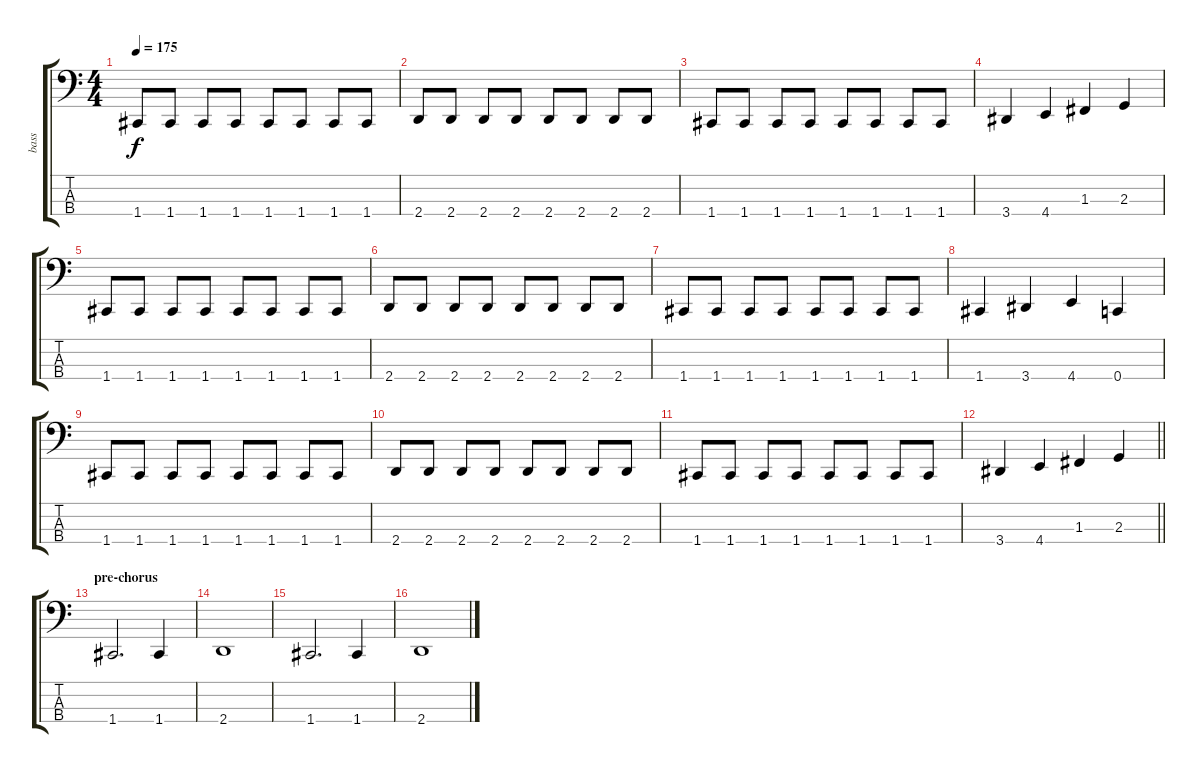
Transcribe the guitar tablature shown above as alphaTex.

\track ("bass" "bass") {instrument electricbassfinger}
\staff {score tabs}
\tuning (Eb2 Bb1 F1 C1) {hide}
\ts (4 4)
\tempo 175
\clef f4
\ks c
1.4.8{dy f} 1.4.8 1.4.8 1.4.8 1.4.8 1.4.8 1.4.8 1.4.8 |
2.4.8 2.4.8 2.4.8 2.4.8 2.4.8 2.4.8 2.4.8 2.4.8 |
1.4.8 1.4.8 1.4.8 1.4.8 1.4.8 1.4.8 1.4.8 1.4.8 |
3.4.4 4.4.4 1.3.4 2.3.4 |
1.4.8 1.4.8 1.4.8 1.4.8 1.4.8 1.4.8 1.4.8 1.4.8 |
2.4.8 2.4.8 2.4.8 2.4.8 2.4.8 2.4.8 2.4.8 2.4.8 |
1.4.8 1.4.8 1.4.8 1.4.8 1.4.8 1.4.8 1.4.8 1.4.8 |
1.4.4 3.4.4 4.4.4 0.4.4 |
1.4.8 1.4.8 1.4.8 1.4.8 1.4.8 1.4.8 1.4.8 1.4.8 |
2.4.8 2.4.8 2.4.8 2.4.8 2.4.8 2.4.8 2.4.8 2.4.8 |
1.4.8 1.4.8 1.4.8 1.4.8 1.4.8 1.4.8 1.4.8 1.4.8 |
\barLineRight lightlight
3.4.4 4.4.4 1.3.4 2.3.4 |
\section ("" "pre-chorus")
1.4.2{d} 1.4.4 |
2.4.1 |
1.4.2{d} 1.4.4 |
2.4.1
